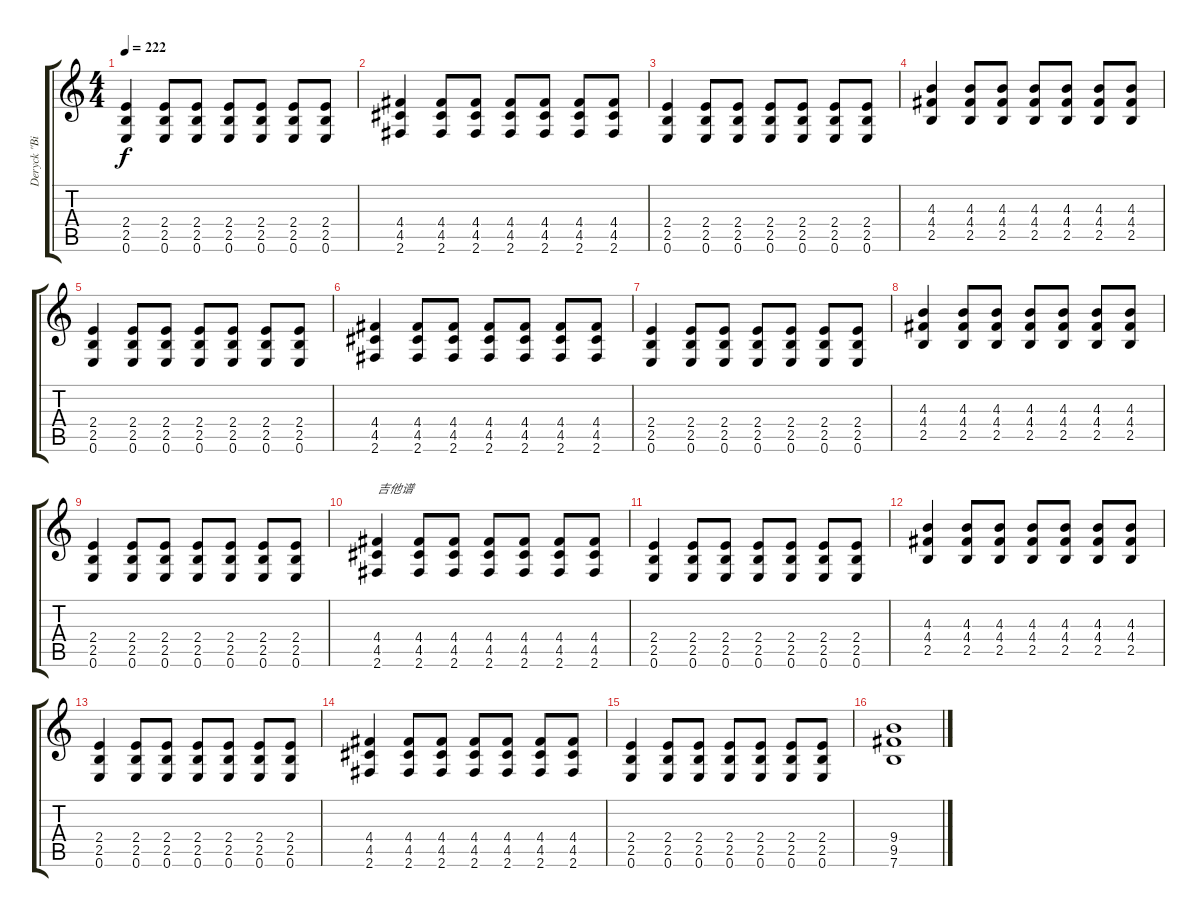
\track ("Deryck \"Bizzy D\" Whibley" "Deryck \"Bi") {instrument distortionguitar}
\staff {score tabs}
\tuning (E4 B3 G3 D3 A2 E2) {hide}
\ts (4 4)
\tempo 222
\clef g2
\ks c
(2.4 2.5 0.6).4{dy f} (2.4 2.5 0.6).8 (2.4 2.5 0.6).8 (2.4 2.5 0.6).8 (2.4 2.5 0.6).8 (2.4 2.5 0.6).8 (2.4 2.5 0.6).8 |
(4.4 4.5 2.6).4 (4.4 4.5 2.6).8 (4.4 4.5 2.6).8 (4.4 4.5 2.6).8 (4.4 4.5 2.6).8 (4.4 4.5 2.6).8 (4.4 4.5 2.6).8 |
(2.4 2.5 0.6).4 (2.4 2.5 0.6).8 (2.4 2.5 0.6).8 (2.4 2.5 0.6).8 (2.4 2.5 0.6).8 (2.4 2.5 0.6).8 (2.4 2.5 0.6).8 |
(4.3 4.4 2.5).4 (4.3 4.4 2.5).8 (4.3 4.4 2.5).8 (4.3 4.4 2.5).8 (4.3 4.4 2.5).8 (4.3 4.4 2.5).8 (4.3 4.4 2.5).8 |
(2.4 2.5 0.6).4 (2.4 2.5 0.6).8 (2.4 2.5 0.6).8 (2.4 2.5 0.6).8 (2.4 2.5 0.6).8 (2.4 2.5 0.6).8 (2.4 2.5 0.6).8 |
(4.4 4.5 2.6).4 (4.4 4.5 2.6).8 (4.4 4.5 2.6).8 (4.4 4.5 2.6).8 (4.4 4.5 2.6).8 (4.4 4.5 2.6).8 (4.4 4.5 2.6).8 |
(2.4 2.5 0.6).4 (2.4 2.5 0.6).8 (2.4 2.5 0.6).8 (2.4 2.5 0.6).8 (2.4 2.5 0.6).8 (2.4 2.5 0.6).8 (2.4 2.5 0.6).8 |
(4.3 4.4 2.5).4 (4.3 4.4 2.5).8 (4.3 4.4 2.5).8 (4.3 4.4 2.5).8 (4.3 4.4 2.5).8 (4.3 4.4 2.5).8 (4.3 4.4 2.5).8 |
(2.4 2.5 0.6).4 (2.4 2.5 0.6).8 (2.4 2.5 0.6).8 (2.4 2.5 0.6).8 (2.4 2.5 0.6).8 (2.4 2.5 0.6).8 (2.4 2.5 0.6).8 |
(4.4 4.5 2.6).4{txt "吉他谱"} (4.4 4.5 2.6).8 (4.4 4.5 2.6).8 (4.4 4.5 2.6).8 (4.4 4.5 2.6).8 (4.4 4.5 2.6).8 (4.4 4.5 2.6).8 |
(2.4 2.5 0.6).4 (2.4 2.5 0.6).8 (2.4 2.5 0.6).8 (2.4 2.5 0.6).8 (2.4 2.5 0.6).8 (2.4 2.5 0.6).8 (2.4 2.5 0.6).8 |
(4.3 4.4 2.5).4 (4.3 4.4 2.5).8 (4.3 4.4 2.5).8 (4.3 4.4 2.5).8 (4.3 4.4 2.5).8 (4.3 4.4 2.5).8 (4.3 4.4 2.5).8 |
(2.4 2.5 0.6).4 (2.4 2.5 0.6).8 (2.4 2.5 0.6).8 (2.4 2.5 0.6).8 (2.4 2.5 0.6).8 (2.4 2.5 0.6).8 (2.4 2.5 0.6).8 |
(4.4 4.5 2.6).4 (4.4 4.5 2.6).8 (4.4 4.5 2.6).8 (4.4 4.5 2.6).8 (4.4 4.5 2.6).8 (4.4 4.5 2.6).8 (4.4 4.5 2.6).8 |
(2.4 2.5 0.6).4 (2.4 2.5 0.6).8 (2.4 2.5 0.6).8 (2.4 2.5 0.6).8 (2.4 2.5 0.6).8 (2.4 2.5 0.6).8 (2.4 2.5 0.6).8 |
(9.4 9.5 7.6).1{volume 0}
